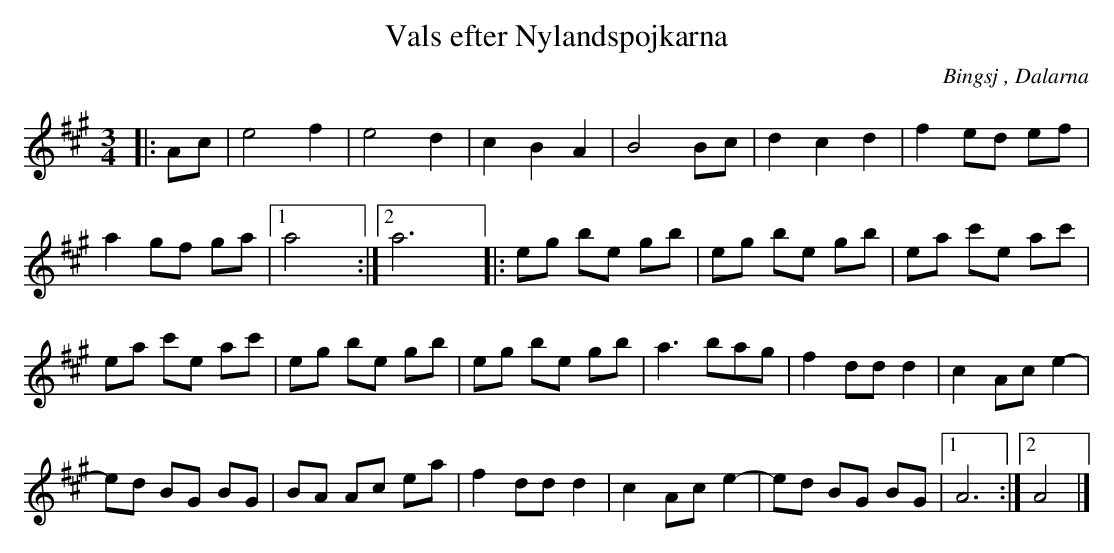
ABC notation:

X:1
T:Vals efter Nylandspojkarna
O:Bingsj , Dalarna
M:3/4
L:1/8
K:A
|: Ac | e4 f2 | e4 d2 | c2 B2 A2 | B4 Bc | d2 c2 d2 | f2 ed ef |
a2 gf ga |1 a4 y:|2 a6 y|: eg be gb | eg be gb | ea c'e ac' |
ea c'e ac' | eg be gb | eg be gb | a3 bag | f2 dd d2 | c2 Ac e2- |
ed BG BG | BA Ac ea | f2 dd d2 | c2 Ac e2- | ed BG BG |1 A6 :|2 A4 |]
